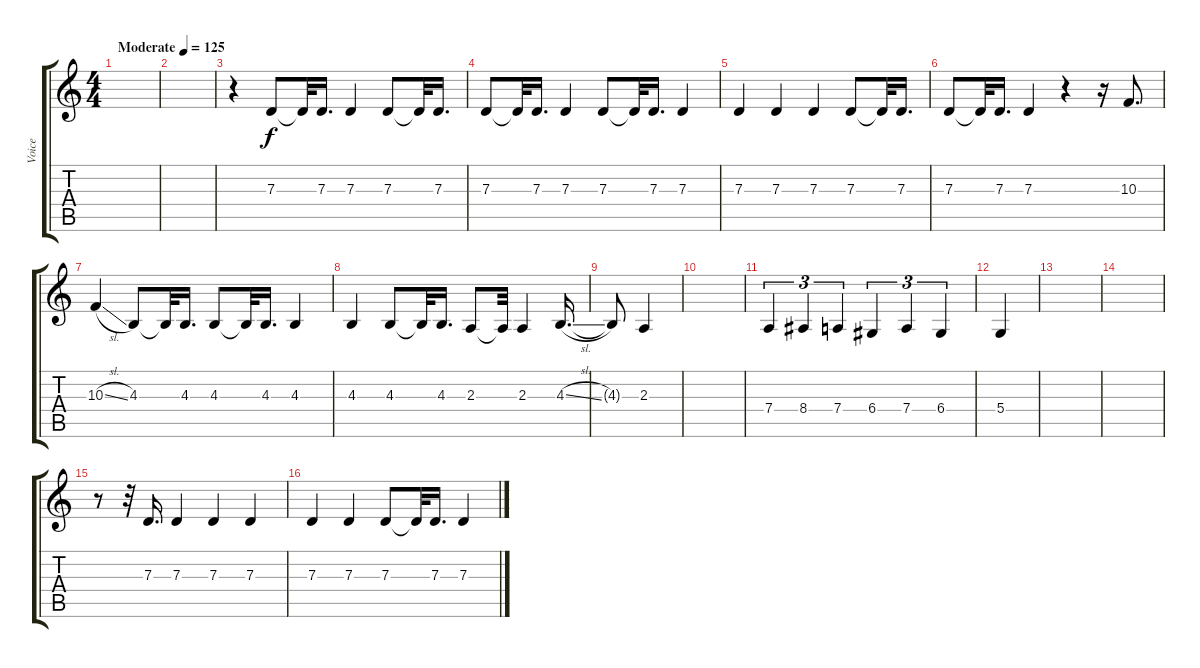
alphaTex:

\track ("Voice" "Voice") {instrument baritonesax}
\staff {score tabs}
\tuning (E4 B3 G3 D3 A2 E2) {hide}
\ts (4 4)
\tempo (125 "Moderate")
\clef g2
\ks c
|
|
r.4 7.3.8 7.3{t}.32 7.3.16{d} 7.3.4 7.3.8 7.3{t}.32 7.3.16{d} |
7.3.8 7.3{t}.32 7.3.16{d} 7.3.4 7.3.8 7.3{t}.32 7.3.16{d} 7.3.4 |
7.3.4 7.3.4 7.3.4 7.3.8 7.3{t}.32 7.3.16{d} |
7.3.8 7.3{t}.32 7.3.16{d} 7.3.4 r.4 r.16 10.3.8{d} |
10.3{sl}.4 4.3.8 4.3{t}.32 4.3.16{d} 4.3.8 4.3{t}.32 4.3.16{d} 4.3.4 |
4.3.4 4.3.8 4.3{t}.32 4.3.16{d} 2.3.8 2.3{t}.32 2.3.4 4.3{sl}.16{d} |
4.3{t}.8 2.3.4 |
|
7.4.4{tu (3 2)} 8.4.4{tu (3 2)} 7.4.4{tu (3 2)} 6.4.4{tu (3 2)} 7.4.4{tu (3 2)} 6.4.4{tu (3 2)} |
5.4.4 |
|
|
r.8 r.32 7.3.16{d} 7.3.4 7.3.4 7.3.4 |
7.3.4 7.3.4 7.3.8 7.3{t}.32 7.3.16{d} 7.3.4
